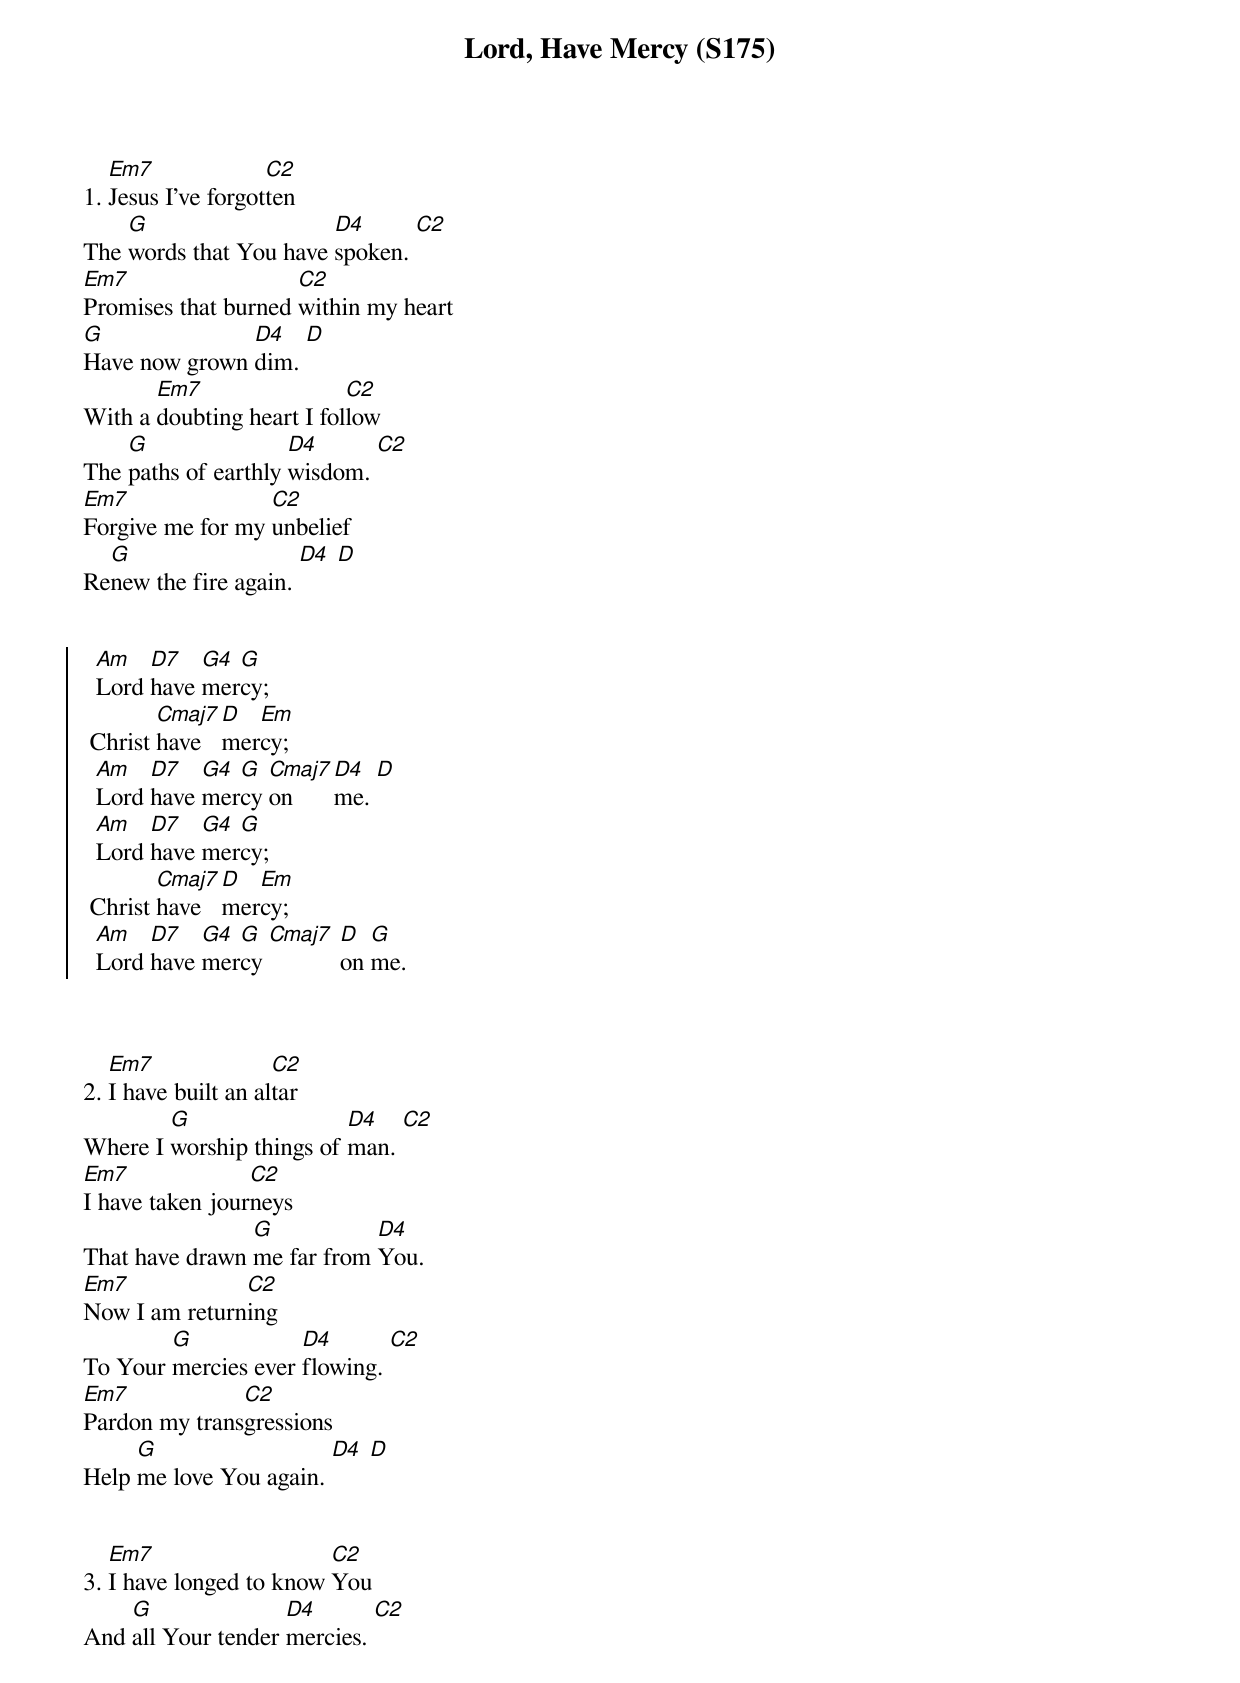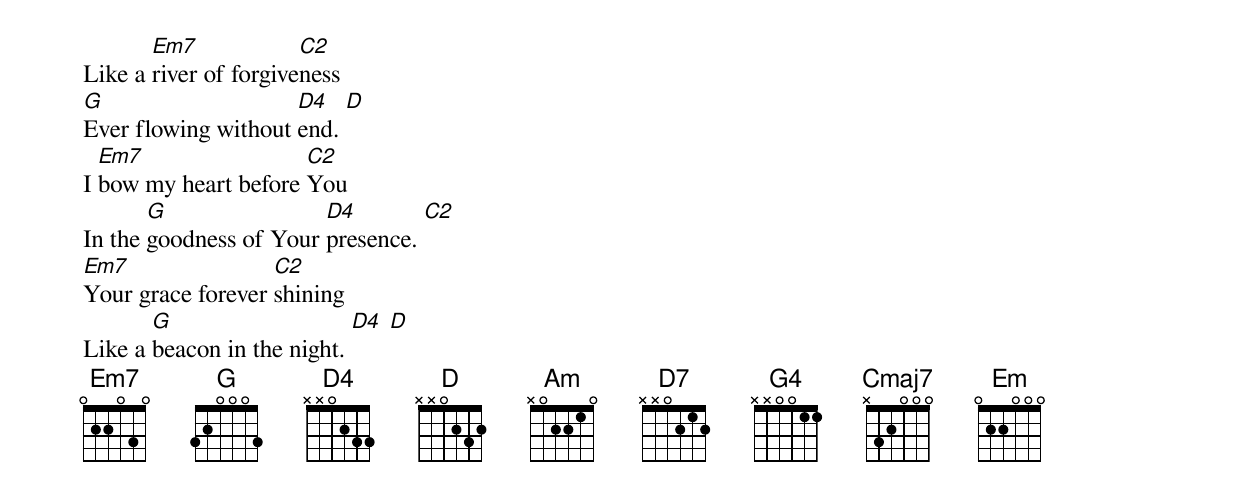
{title: Lord, Have Mercy (S175)}
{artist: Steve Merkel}

1. [Em7]Jesus I've forgot[C2]ten
The [G]words that You have [D4]spoken. [C2]
[Em7]Promises that burned [C2]within my heart
[G]Have now grown [D4]dim. [D]
With a [Em7]doubting heart I fol[C2]low
The [G]paths of earthly [D4]wisdom. [C2]
[Em7]Forgive me for my [C2]unbelief
Re[G]new the fire again. [D4] [D]


{soc}
  [Am]Lord [D7]have [G4]mer[G]cy;
 Christ [Cmaj7]have [D]mer[Em]cy;
  [Am]Lord [D7]have [G4]mer[G]cy [Cmaj7]on [D4]me. [D]
  [Am]Lord [D7]have [G4]mer[G]cy;
 Christ [Cmaj7]have [D]mer[Em]cy;
  [Am]Lord [D7]have [G4]mer[G]cy [Cmaj7] [D]on [G]me.
 {eoc}



2. [Em7]I have built an al[C2]tar
Where I [G]worship things of [D4]man. [C2]
[Em7]I have taken jour[C2]neys
That have drawn [G]me far from [D4]You.
[Em7]Now I am return[C2]ing
To Your [G]mercies ever [D4]flowing. [C2]
[Em7]Pardon my trans[C2]gressions
Help [G]me love You again. [D4] [D]


3. [Em7]I have longed to know [C2]You
And [G]all Your tender [D4]mercies. [C2]
Like a [Em7]river of forgive[C2]ness
[G]Ever flowing without [D4]end. [D]
I [Em7]bow my heart before [C2]You
In the [G]goodness of Your [D4]presence. [C2]
[Em7]Your grace forever [C2]shining
Like a [G]beacon in the night. [D4] [D]
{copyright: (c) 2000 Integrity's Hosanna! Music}
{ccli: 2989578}
